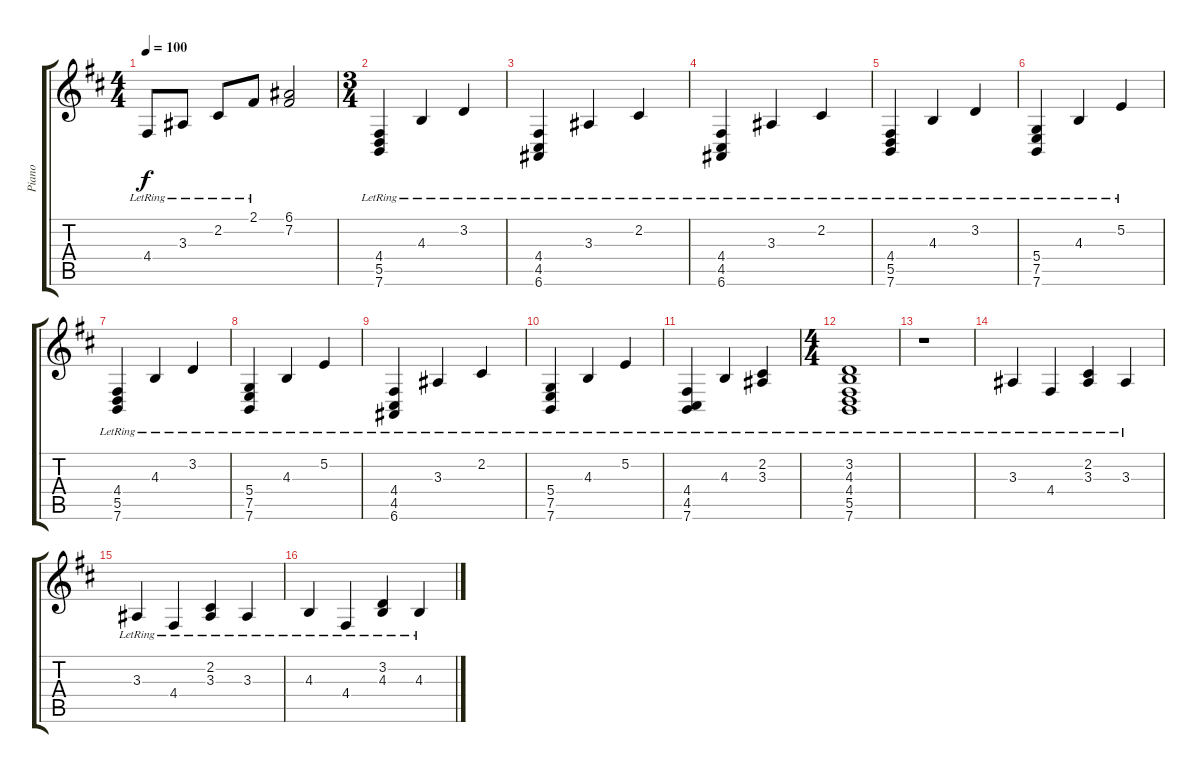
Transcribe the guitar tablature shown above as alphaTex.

\track ("Piano" "Piano") {instrument brightacousticpiano}
\staff {score tabs}
\tuning (E4 B3 G3 D3 A2 E2) {hide}
\ts (4 4)
\tempo 100
\clef g2
\ks bminor
4.4{lr}.8{dy f} 3.3{lr}.8 2.2{lr}.8 2.1{lr}.8 (6.1 7.2).2 |
\ts (3 4)
(4.4{lr} 5.5{lr} 7.6{lr}).4 4.3{lr}.4 3.2{lr}.4 |
(4.4{lr} 4.5{lr} 6.6{lr}).4 3.3{lr}.4 2.2{lr}.4 |
(4.4{lr} 4.5{lr} 6.6{lr}).4 3.3{lr}.4 2.2{lr}.4 |
(4.4{lr} 5.5{lr} 7.6{lr}).4 4.3{lr}.4 3.2{lr}.4 |
(5.4{lr} 7.5{lr} 7.6{lr}).4 4.3{lr}.4 5.2{lr}.4 |
(4.4{lr} 5.5{lr} 7.6{lr}).4 4.3{lr}.4 3.2{lr}.4 |
(5.4{lr} 7.5{lr} 7.6{lr}).4 4.3{lr}.4 5.2{lr}.4 |
(4.4{lr} 4.5{lr} 6.6{lr}).4 3.3{lr}.4 2.2{lr}.4 |
(5.4{lr} 7.5{lr} 7.6{lr}).4 4.3{lr}.4 5.2{lr}.4 |
(4.4{lr} 4.5{lr} 7.6{lr}).4 4.3{lr}.4 (2.2{lr} 3.3{lr}).4 |
\ts (4 4)
(3.2 4.3 4.4{lr} 5.5{lr} 7.6{lr}).1 |
r.1 |
3.3{lr}.4 4.4{lr}.4 (2.2{lr} 3.3{lr}).4 3.3{lr}.4 |
3.3{lr}.4 4.4{lr}.4 (2.2{lr} 3.3{lr}).4 3.3{lr}.4 |
4.3{lr}.4 4.4{lr}.4 (3.2{lr} 4.3{lr}).4 4.3{lr}.4
